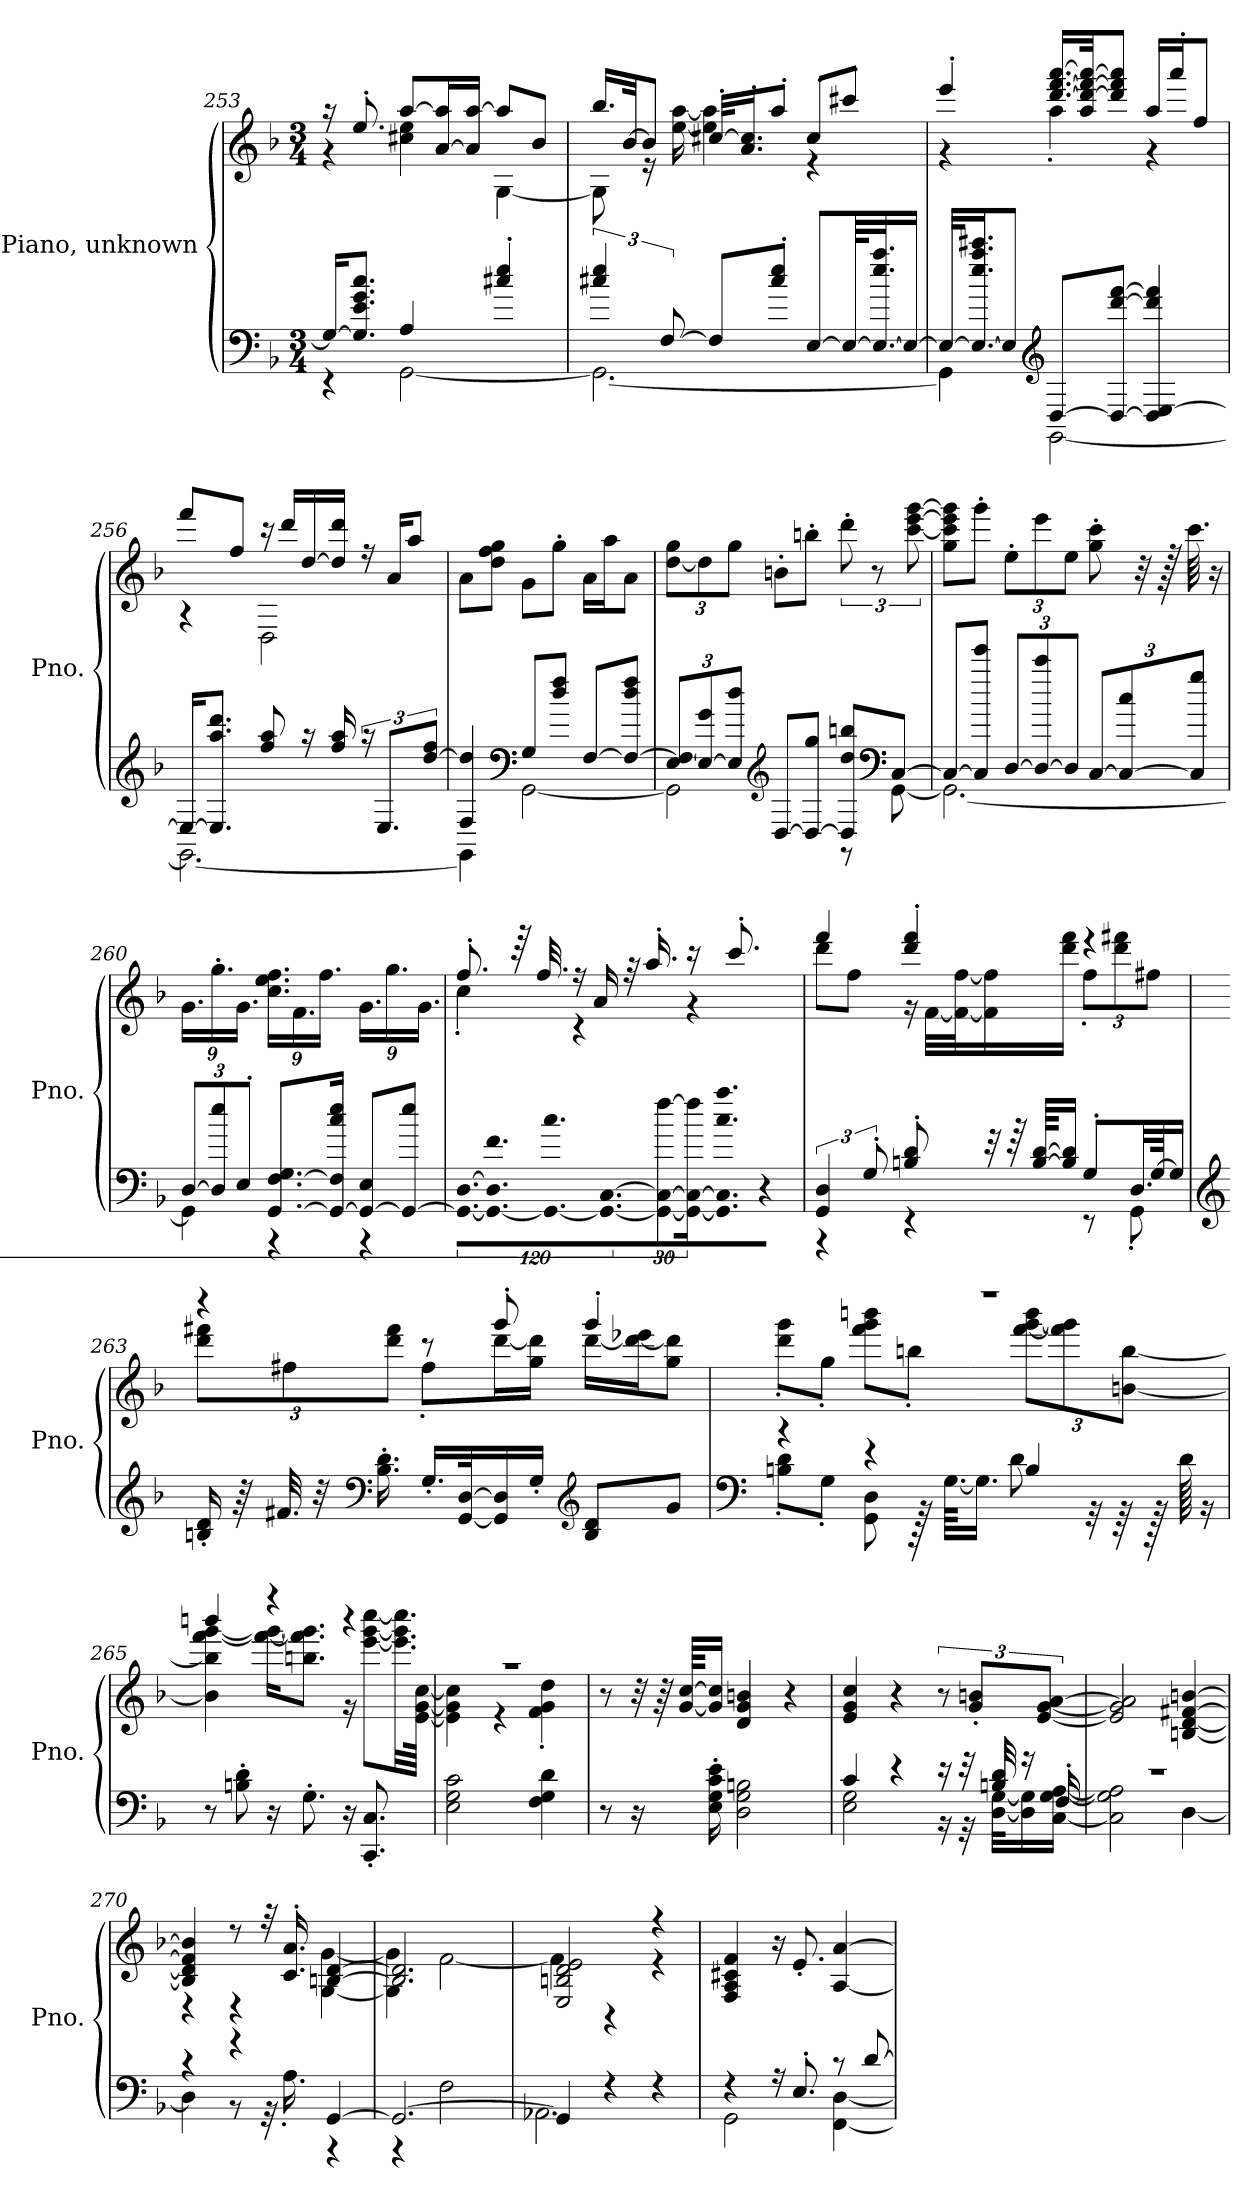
**kern	**kern
*part1	*part1
*staff2	*staff1
*I"Piano, unknown	*
*I'Pno.	*
!!LO:LB:g=z
*clefF4	*clefG2
*k[b-]	*k[b-]
*M3/4	*M3/4
=253	=253
*^	*^
16G/KL_	4r	16r	4r
8.G/] 8.e/ 8.g/ 8.cc/J	.	8.ee'/	.
4A/	[2GG\	[8aa/L	4cc#X\ 4ee\
.	.	[16a/ 16aa/]L	.
.	.	16a/] [16aa/JJ	.
4cc#X/' 4ee/'	.	8aa/L]	[4G\
.	.	8b-/J	.
=254	=254	=254	=254
6cc#X/ 6ee/	2.GG\_	16.bb-/LL	8G\]
.	.	[32b-/JK	.
.	.	8b-/J]	16r
[12F/	.	.	.
.	.	.	[16ee\ [16aa\
8F/L]	.	[32cc#X'/KLL	4ee\] 4aa\]
.	.	16.a/' 16.cc#/]'J	.
8cc#/' 8ee/'J	.	8aa'/J	.
[8E/L	.	8cc#'/L	4r
64E/KLL_	.	8ccc#X'/J	.
32.E/_ 32.ee/ 32.aa/J	.	.	.
16E/JJ_	.	.	.
=255	=255	=255	=255
32E/KLL_	4GG\]	4eee'/	4r
16.E/_ 16.ee/ 16.aa/ 16.ccc#X/J	.	.	.
8E/J]	.	.	.
*clefG2	*	*	*
[8D/L	[2GG\	[16.ddd/ [16.fff/ [16.aaa/LL	4aa'\
.	.	32aa/ 32ddd/_ 32fff/_ 32aaa/_JK	.
8D/_ [8ddd/ [8fff/J	.	8ddd/] 8fff/] 8aaa/]J	.
4D/] [4E/ 4ddd/] 4fff/]	.	16aa/LL	4r
.	.	16aaa'/J	.
.	.	8ff/J	.
!!LO:PB:g=z	!!
=256	=256	=256	=256
16E/KL_	2.GG\_	8fff/L	4r
8.E/] 8.aa/ 8.ddd/J	.	.	.
.	.	8ff/J	.
8ff/ 8aa/	.	16r	2D\
.	.	16ddd/LL	.
16r	.	[16dd/	.
16ff/ 16aa/	.	16dd/] 16ddd/JJ	.
24r	.	16r	.
12.E/L	.	.	.
.	.	16a/KL	.
.	.	8aa/J	.
[12dd/ 12ff/J	.	.	.
*	*	*v	*v
=257	=257	=257
4F/ 4dd/]	4GG\]	8a\L
.	.	8dd\ 8ff\ 8gg\J
*clefF4	*	*
8G/L	[2GG\	8g\L
8dd/ 8ff/J	.	8gg'\J
[8F/L	.	16a\LL
.	.	16aa\J
8F/_ 8dd/ 8ff/J	.	8a\J
=258	=258	=258
*Xbrackettup	*	*Xbrackettup
[12E/ 12F/]L	2GG\]	[12dd\ 12gg\L
12E/_ 12g/	.	12dd\]
12E/] 12dd/J	.	12gg\J
*clefG2	*	*
[8D/L	.	8bn'\L
8D/_ 8gg/J	.	8bbn'\J
*	*	*brackettup
8D/] 8dd/ 8bbn/L	8r	12ddd'\
.	.	12r
*clefF4	*	*
[8C/J	[8GG\	.
.	.	[12ccc\ [12eee\ [12ggg\
!!LO:LB:g=z
=259	=259	=259
8C/L_	2.GG\_	8gg\ 8ccc\] 8eee\] 8ggg\]L
8C/] 8eee/J	.	8ggg'\J
*	*	*Xbrackettup
[12D/L	.	12ee'\L
12D/_ 12ccc/	.	12eee\
12D/J]	.	12ee\J
[12C/L	.	8gg\' 8ccc\'
12C/_ 12cc/	.	.
.	.	32r
.	.	128r
.	.	64.ccc\
12C/] 12gg/J	.	.
.	.	16r
=260	=260	=260
[12D/L	4GG\]	18.g\LL
12D/] 12ee/	.	18.gg'\
12E'/J	.	18.g\JJ
[8.GG/ [8.F/ 8.G/L	4r	18.cc\ 18.ee\ 18.ff\LL
.	.	18.f\
.	.	18.ff\JJ
16GG/_ 16F/] 16cc/ 16ee/Jk	.	.
8GG/_ 8E/L	4r	18.g\LL
.	.	18.gg\
8GG/_ 8ee/J	.	.
.	.	18.g\JJ
*v	*v	*
=261	=261
*brackettup	*
!LO:N:vis=16.	!
*	*^
960%103GG\_ [960%103D\LL	8.ff'/	4cc'\
!LO:N:vis=16.	!	!
960%103GG\_ 960%103D\] 960%103f\	.	.
.	64r	.
.	32.ff/	.
!LO:N:vis=16.	!	!
960%103GG\_ 960%103cc\	.	.
.	16r	4r
.	16a/	.
!LO:N:vis=16.	!	!
960%103GG\_ [960%103C\	.	.
.	32r	.
.	16.aa'/	.
240%17GG\_ 240%17C\_ [240%17ff\	.	.
192%7GG\_ 192%7C\_ 192%7ff\]	16r	4r
!LO:N:vis=16.	!	!
960%103GG\] 960%103C\] 960%103cc\ 960%103aa\JJ	.	.
.	8.ccc'/	.
!LO:N:vis=16.	!	!
960%103r	.	.
.	960ryy	960ryy
!!LO:LB:g=z	!!
=262	=262	=262
*^	*	*
6GG/ 6D/	4r	4fff/	8ddd\L
.	.	.	8ff\J
12G'/	.	.	.
8Bn/' 8d/'	4r	4ddd/' 4fff/'	16r
.	.	.	[32f\LLL
.	.	.	32f\_ [32ff\J
32r	.	.	16f\] 16ff\]
64r	.	.	.
[64B/ [64d/KKLL	.	.	.
16B/] 16d/]JJ	.	.	16ddd\ 16fff\JJ
8G'/L	8r	4r	12ff'\L
.	.	.	12ddd\ 12fff#X\
32.D/LL	8GG'\	.	.
.	.	.	12ff#X\J
[64G/JK	.	.	.
16G/JJ]	.	.	.
*v	*v	*	*
=263	=263	=263
*clefG2	*	*
16Bn/' 16d/'	4r	12ddd\ 12fff#X\L
64r	.	.
32.f#X/	.	.
.	.	12ff#X\
32r	.	.
*clefF4	*	*
16.B\' 16.d\'	.	.
.	.	12ddd\ 12fff#\J
16.G'/LL	8r	8ff#'\L
[32GG/ [32D/K	.	.
16GG/] 16D/]	8ggg'/	[16ddd\L
16G'/JJ	.	16gg\ 16ddd\]JJ
*clefG2	*	*
8B/ 8d/L	4ggg'/	[16ddd\LL
.	.	16ddd\_ 16eee-X\J
8g/J	.	8gg\ 8ddd\]J
!!LO:LB:g=z	!!
=264	=264	=264
*clefF4	*	*
*^	*	*
4r	8Bn\' 8d\'L	2.r	8ddd\' 8ggg\'L
.	8G'\J	.	8gg'\J
4r	8GG\ 8D\	.	8fff\ 8ggg\ 8bbbn\L
.	128r	.	8bbn'\J
.	[64.G\KKLL	.	.
.	16.G\JJ]	.	.
4B/	8d\	.	[12fff\ [12ggg\ 12bbb\L
.	.	.	12fff\] 12ggg\]
.	32r	.	.
.	64r	.	.
.	.	.	[12bn\ [12bb\J
.	128r	.	.
.	128d\	.	.
.	16r	.	.
*v	*v	*	*
=265	=265	=265
8r	4bbbn/	4b\] 4bb\] [4fff\ [4ggg\
8Bn\' 8d\'	.	.
16r	4r	16fff\_ 16ggg\_KL
8.G'\	.	8.bbn\ 8.fff\] 8.ggg\]J
16r	4r	16r
8.CC/' 8.C/'	.	[8eee\ [8ggg\ [8cccc\L
.	.	32.eee\] 32.ggg\] 32.cccc\]LL
.	.	[64e\ [64g\ [64cc\JJJk
=266	=266	=266
2E\ 2G\ 2c\	2.r	4e\] 4g\] 4cc\]
.	.	4r
4F\ 4G\ 4d\	.	4f\' 4g\' 4dd\'
*	*v	*v
=267	=267
8r	8r
16r	32r
.	64r
.	[64g/ [64cc/KKLL
16E\' 16G\' 16c\' 16e\'	16g/] 16cc/]JJ
2D\ 2G\ 2Bn\	4d/ 4g/ 4bn/
.	4r
!!LO:LB:g=z
=268	=268
*^	*
4c/	2E\ 2G\	4e/ 4g/ 4cc/
4r	.	4r
*	*	*brackettup
16r	16r	12r
32r	32r	.
.	.	12g/' 12bn/'L
32Bn/ 32d/	[32D\ [32G\KLL	.
16r	16D\] 16G\]	.
.	.	[12e/ [12g/ [12a/J
16F'/	[16C\ [16G\ [16A\JJ	.
=269	=269	=269
2.r	2C\] 2G\] 2A\]	2e/] 2g/] 2a/]
.	[4D\	[4Bn/ [4d/ [4f#X/ [4bn/
=270	=270	=270
*	*	*^
4r	4D\]	4B/] 4d/] 4f#/] 4b/]	4r
4r	8r	8r	4r
.	32r	32r	.
.	16.A'\	16.c/' 16.a/'	.
[4GG/	4r	[4Bn/ [4d/	[4G\ [4g\
=271	=271	=271	=271
2.GG/_	4r	2.B/] 2.d/]	4G\] 4g\]
.	2F\	.	[2f\
=272	=272	=272	=272
4GG/]	2.AA-X\	2E/ 2Bn/ 2d/ 2e/	4f\]
4r	.	.	4r
4r	.	4r	4r
*	*	*v	*v
=273	=273	=273
4r	2GG\	4F/ 4A/ 4c#X/ 4f/
16r	.	16r
8.E'/	.	8.e'/
8r	[4FF\ [4D\	[4A/ [4a/
[8d/	.	.
*v	*v	*
=	=
*-	*-
